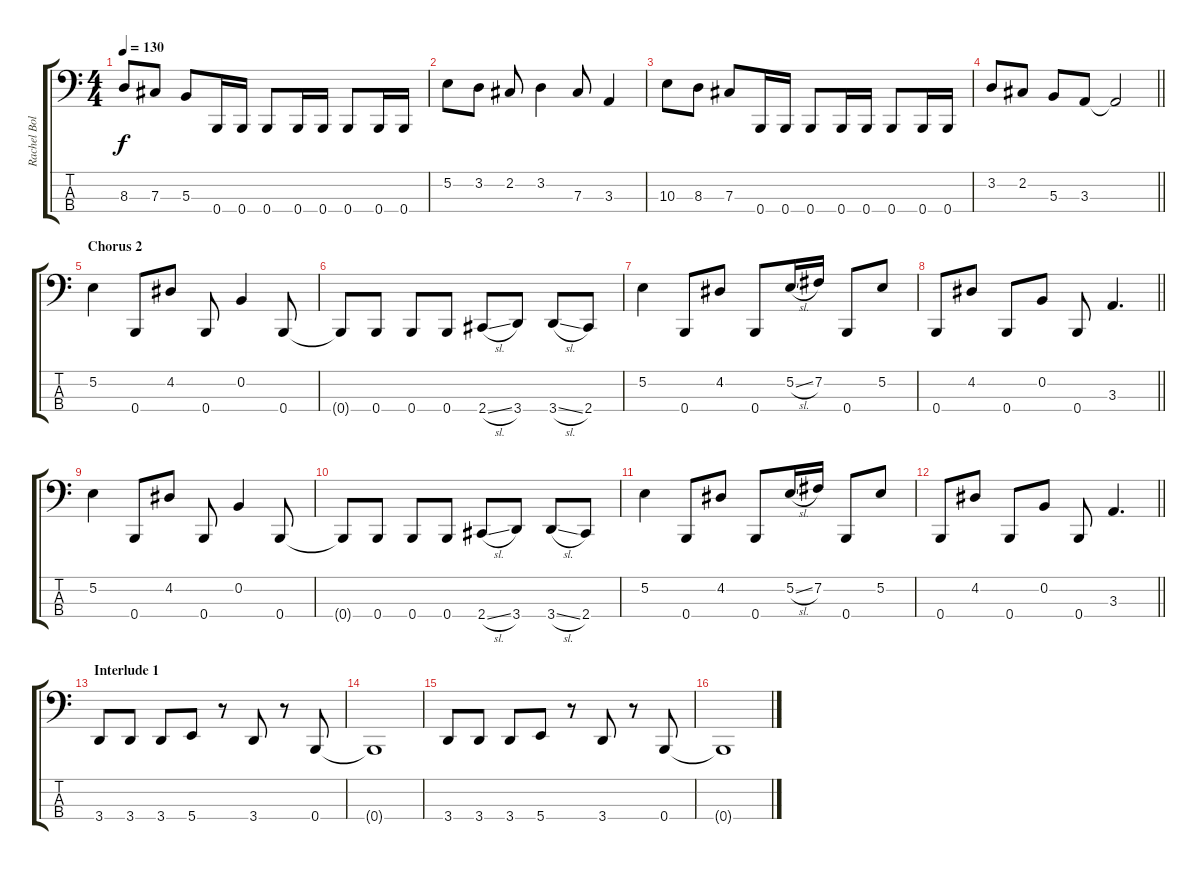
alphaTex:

\track ("Rachel Bolan" "Rachel Bol") {instrument electricbasspick}
\staff {score tabs}
\tuning (E2 B1 Gb1 B0) {hide}
\ts (4 4)
\tempo 130
\clef f4
\ks c
8.3.8{dy f} 7.3.8 5.3.8 0.4.16 0.4.16 0.4.8 0.4.16 0.4.16 0.4.8 0.4.16 0.4.16 |
5.2.8 3.2.8 2.2.8 3.2.4 7.3.8 3.3.4 |
10.3.8 8.3.8 7.3.8 0.4.16 0.4.16 0.4.8 0.4.16 0.4.16 0.4.8 0.4.16 0.4.16 |
\barLineRight lightlight
3.2.8 2.2.8 5.3.8 3.3.8 3.3{t}.2 |
\section ("" "Chorus 2")
5.2.4 0.4.8 4.2.8 0.4.8 0.2.4 0.4.8 |
0.4{t}.8 0.4.8 0.4.8 0.4.8 2.4{sl}.8 3.4.8 3.4{sl}.8 2.4.8 |
5.2.4 0.4.8 4.2.8 0.4.8 5.2{sl}.16 7.2.16 0.4.8 5.2.8 |
\barLineRight lightlight
0.4.8 4.2.8 0.4.8 0.2.8 0.4.8 3.3.4{d} |
5.2.4 0.4.8 4.2.8 0.4.8 0.2.4 0.4.8 |
0.4{t}.8 0.4.8 0.4.8 0.4.8 2.4{sl}.8 3.4.8 3.4{sl}.8 2.4.8 |
5.2.4 0.4.8 4.2.8 0.4.8 5.2{sl}.16 7.2.16 0.4.8 5.2.8 |
\barLineRight lightlight
0.4.8 4.2.8 0.4.8 0.2.8 0.4.8 3.3.4{d} |
\section ("" "Interlude 1")
3.4.8 3.4.8 3.4.8 5.4.8 r.8 3.4.8 r.8 0.4.8 |
0.4{t}.1 |
3.4.8 3.4.8 3.4.8 5.4.8 r.8 3.4.8 r.8 0.4.8 |
0.4{t}.1
